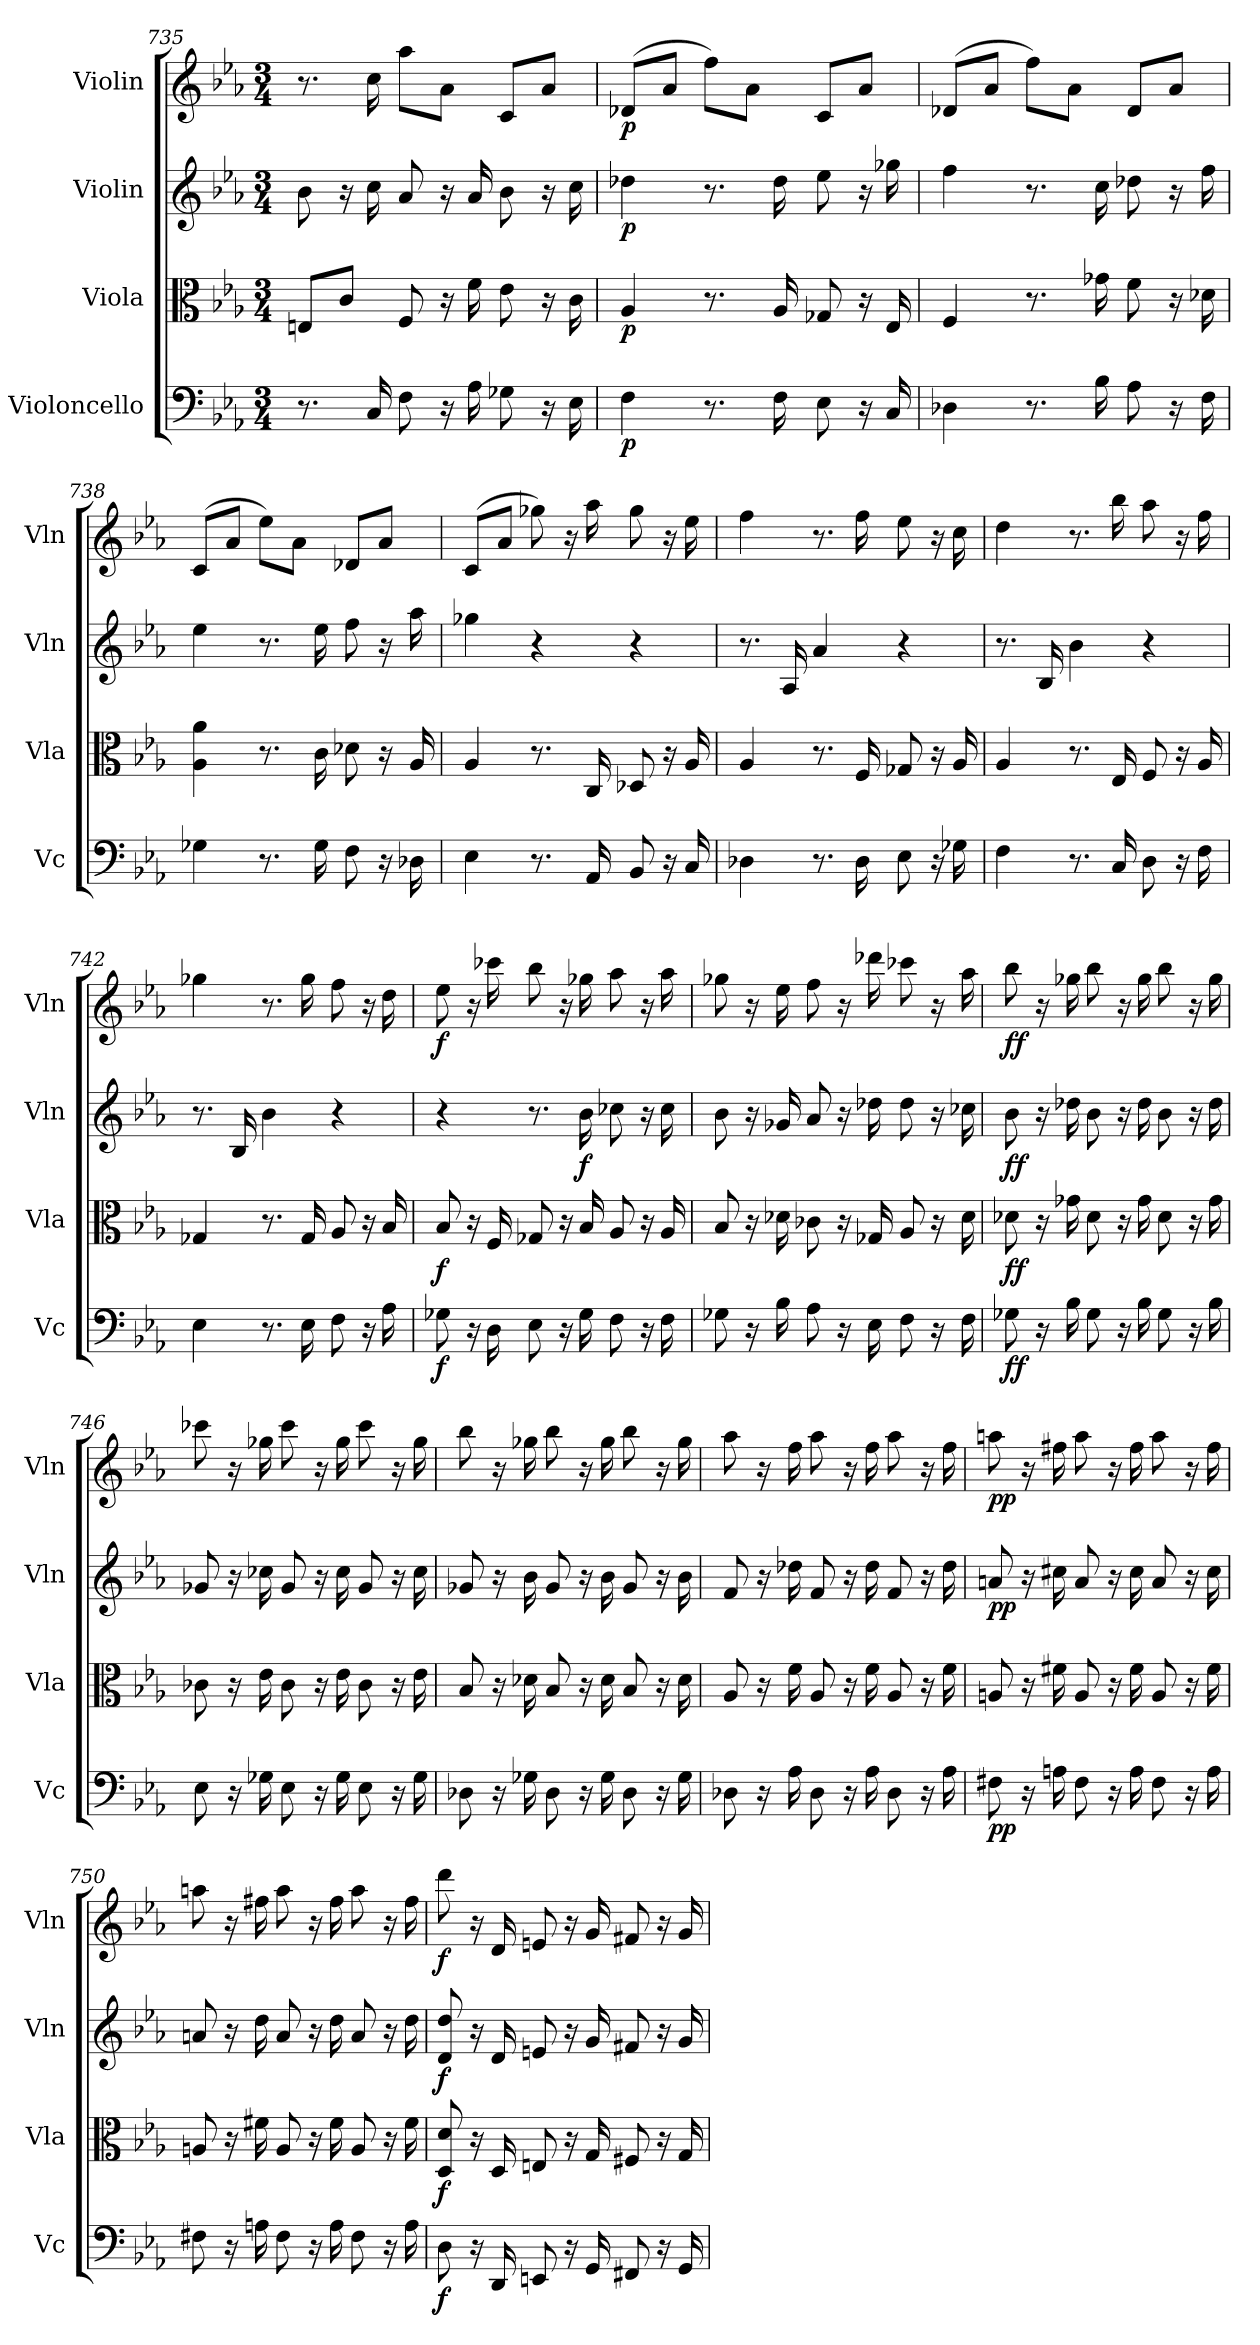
**kern	**dynam	**kern	**dynam	**kern	**dynam	**kern	**dynam
*part4	*part4	*part3	*part3	*part2	*part2	*part1	*part1
*staff4	*staff4	*staff3	*staff3	*staff2	*staff2	*staff1	*staff1
*I"Violoncello	*	*I"Viola	*	*I"Violin	*	*I"Violin	*
*I'Vc	*	*I'Vla	*	*I'Vln	*	*I'Vln	*
*clefF4	*	*clefC3	*	*clefG2	*	*clefG2	*
*k[b-e-a-]	*	*k[b-e-a-]	*	*k[b-e-a-]	*	*k[b-e-a-]	*
*M3/4	*	*M3/4	*	*M3/4	*	*M3/4	*
=735	=735	=735	=735	=735	=735	=735	=735
8.r	.	8En/L	.	8b-	.	8.r	.
.	.	8c/J	.	16r	.	.	.
16C	.	.	.	16cc	.	16cc	.
8F	.	8F	.	8a-	.	8aa-\L	.
16r	.	16r	.	16r	.	8a-\J	.
16A-	.	16f	.	16a-	.	.	.
8G-X	.	8e-	.	8b-	.	8c/L	.
16r	.	16r	.	16r	.	8a-/J	.
16E-	.	16c	.	16cc	.	.	.
=736	=736	=736	=736	=736	=736	=736	=736
4F	p	4A-	p	4dd-X	p	(8d-X/L	p
.	.	.	.	.	.	8a-/J	.
8.r	.	8.r	.	8.r	.	8ff\L)	.
.	.	.	.	.	.	8a-\J	.
16F	.	16A-	.	16dd-	.	.	.
8E-	.	8G-X	.	8ee-	.	8c/L	.
16r	.	16r	.	16r	.	8a-/J	.
16C	.	16E-	.	16gg-X	.	.	.
=737	=737	=737	=737	=737	=737	=737	=737
4D-X	.	4F	.	4ff	.	(8d-X/L	.
.	.	.	.	.	.	8a-/J	.
8.r	.	8.r	.	8.r	.	8ff\L)	.
.	.	.	.	.	.	8a-\J	.
16B-	.	16g-X	.	16cc	.	.	.
8A-	.	8f	.	8dd-X	.	8d-/L	.
16r	.	16r	.	16r	.	8a-/J	.
16F	.	16d-X	.	16ff	.	.	.
=738	=738	=738	=738	=738	=738	=738	=738
4G-X	.	4A- 4a-	.	4ee-	.	(8c/L	.
.	.	.	.	.	.	8a-/J	.
8.r	.	8.r	.	8.r	.	8ee-\L)	.
.	.	.	.	.	.	8a-\J	.
16G-	.	16c	.	16ee-	.	.	.
8F	.	8d-X	.	8ff	.	8d-X/L	.
16r	.	16r	.	16r	.	8a-/J	.
16D-X	.	16A-	.	16aa-	.	.	.
=739	=739	=739	=739	=739	=739	=739	=739
4E-	.	4A-	.	4gg-X	.	(8c/L	.
.	.	.	.	.	.	8a-/J	.
8.r	.	8.r	.	4r	.	8gg-X)	.
.	.	.	.	.	.	16r	.
16AA-	.	16C	.	.	.	16aa-	.
8BB-	.	8D-X	.	4r	.	8gg-	.
16r	.	16r	.	.	.	16r	.
16C	.	16A-	.	.	.	16ee-	.
=740	=740	=740	=740	=740	=740	=740	=740
4D-X	.	4A-	.	8.r	.	4ff	.
.	.	.	.	16A-	.	.	.
8.r	.	8.r	.	4a-	.	8.r	.
16D-	.	16F	.	.	.	16ff	.
8E-	.	8G-X	.	4r	.	8ee-	.
16r	.	16r	.	.	.	16r	.
16G-X	.	16A-	.	.	.	16cc	.
=741	=741	=741	=741	=741	=741	=741	=741
4F	.	4A-	.	8.r	.	4dd	.
.	.	.	.	16B-	.	.	.
8.r	.	8.r	.	4b-	.	8.r	.
16C	.	16E-	.	.	.	16bb-	.
8D	.	8F	.	4r	.	8aa-	.
16r	.	16r	.	.	.	16r	.
16F	.	16A-	.	.	.	16ff	.
=742	=742	=742	=742	=742	=742	=742	=742
4E-	.	4G-X	.	8.r	.	4gg-X	.
.	.	.	.	16B-	.	.	.
8.r	.	8.r	.	4b-	.	8.r	.
16E-	.	16G-	.	.	.	16gg-	.
8F	.	8A-	.	4r	.	8ff	.
16r	.	16r	.	.	.	16r	.
16A-	.	16B-	.	.	.	16dd	.
=743	=743	=743	=743	=743	=743	=743	=743
8G-X	f	8B-	f	4r	.	8ee-	f
16r	.	16r	.	.	.	16r	.
16D	.	16F	.	.	.	16ccc-X	.
8E-	.	8G-X	.	8.r	.	8bb-	.
16r	.	16r	.	.	.	16r	.
16G-	.	16B-	.	16b-	f	16gg-X	.
8F	.	8A-	.	8cc-X	.	8aa-	.
16r	.	16r	.	16r	.	16r	.
16F	.	16A-	.	16cc-	.	16aa-	.
=744	=744	=744	=744	=744	=744	=744	=744
8G-X	.	8B-	.	8b-	.	8gg-X	.
16r	.	16r	.	16r	.	16r	.
16B-	.	16d-X	.	16g-X	.	16ee-	.
8A-	.	8c-X	.	8a-	.	8ff	.
16r	.	16r	.	16r	.	16r	.
16E-	.	16G-X	.	16dd-X	.	16ddd-X	.
8F	.	8A-	.	8dd-	.	8ccc-X	.
16r	.	16r	.	16r	.	16r	.
16F	.	16d-	.	16cc-X	.	16aa-	.
=745	=745	=745	=745	=745	=745	=745	=745
8G-X	ff	8d-X	ff	8b-	ff	8bb-	ff
16r	.	16r	.	16r	.	16r	.
16B-	.	16g-X	.	16dd-X	.	16gg-X	.
8G-	.	8d-	.	8b-	.	8bb-	.
16r	.	16r	.	16r	.	16r	.
16B-	.	16g-	.	16dd-	.	16gg-	.
8G-	.	8d-	.	8b-	.	8bb-	.
16r	.	16r	.	16r	.	16r	.
16B-	.	16g-	.	16dd-	.	16gg-	.
=746	=746	=746	=746	=746	=746	=746	=746
8E-	.	8c-X	.	8g-X	.	8ccc-X	.
16r	.	16r	.	16r	.	16r	.
16G-X	.	16e-	.	16cc-X	.	16gg-X	.
8E-	.	8c-	.	8g-	.	8ccc-	.
16r	.	16r	.	16r	.	16r	.
16G-	.	16e-	.	16cc-	.	16gg-	.
8E-	.	8c-	.	8g-	.	8ccc-	.
16r	.	16r	.	16r	.	16r	.
16G-	.	16e-	.	16cc-	.	16gg-	.
=747	=747	=747	=747	=747	=747	=747	=747
8D-X	.	8B-	.	8g-X	.	8bb-	.
16r	.	16r	.	16r	.	16r	.
16G-X	.	16d-X	.	16b-	.	16gg-X	.
8D-	.	8B-	.	8g-	.	8bb-	.
16r	.	16r	.	16r	.	16r	.
16G-	.	16d-	.	16b-	.	16gg-	.
8D-	.	8B-	.	8g-	.	8bb-	.
16r	.	16r	.	16r	.	16r	.
16G-	.	16d-	.	16b-	.	16gg-	.
=748	=748	=748	=748	=748	=748	=748	=748
8D-X	.	8A-	.	8f	.	8aa-	.
16r	.	16r	.	16r	.	16r	.
16A-	.	16f	.	16dd-X	.	16ff	.
8D-	.	8A-	.	8f	.	8aa-	.
16r	.	16r	.	16r	.	16r	.
16A-	.	16f	.	16dd-	.	16ff	.
8D-	.	8A-	.	8f	.	8aa-	.
16r	.	16r	.	16r	.	16r	.
16A-	.	16f	.	16dd-	.	16ff	.
=749	=749	=749	=749	=749	=749	=749	=749
8F#X	pp	8An	.	8an	pp	8aan	pp
16r	.	16r	.	16r	.	16r	.
16An	.	16f#X	.	16cc#X	.	16ff#X	.
8F#	.	8A	.	8a	.	8aa	.
16r	.	16r	.	16r	.	16r	.
16A	.	16f#	.	16cc#	.	16ff#	.
8F#	.	8A	.	8a	.	8aa	.
16r	.	16r	.	16r	.	16r	.
16A	.	16f#	.	16cc#	.	16ff#	.
=750	=750	=750	=750	=750	=750	=750	=750
8F#X	.	8An	.	8an	.	8aan	.
16r	.	16r	.	16r	.	16r	.
16An	.	16f#X	.	16dd	.	16ff#X	.
8F#	.	8A	.	8a	.	8aa	.
16r	.	16r	.	16r	.	16r	.
16A	.	16f#	.	16dd	.	16ff#	.
8F#	.	8A	.	8a	.	8aa	.
16r	.	16r	.	16r	.	16r	.
16A	.	16f#	.	16dd	.	16ff#	.
=751	=751	=751	=751	=751	=751	=751	=751
8D	f	8D 8d	f	8d 8dd	f	8ddd	f
16r	.	16r	.	16r	.	16r	.
16DD	.	16D	.	16d	.	16d	.
8EEn	.	8En	.	8en	.	8en	.
16r	.	16r	.	16r	.	16r	.
16GG	.	16G	.	16g	.	16g	.
8FF#X	.	8F#X	.	8f#X	.	8f#X	.
16r	.	16r	.	16r	.	16r	.
16GG	.	16G	.	16g	.	16g	.
=	=	=	=	=	=	=	=
*-	*-	*-	*-	*-	*-	*-	*-
